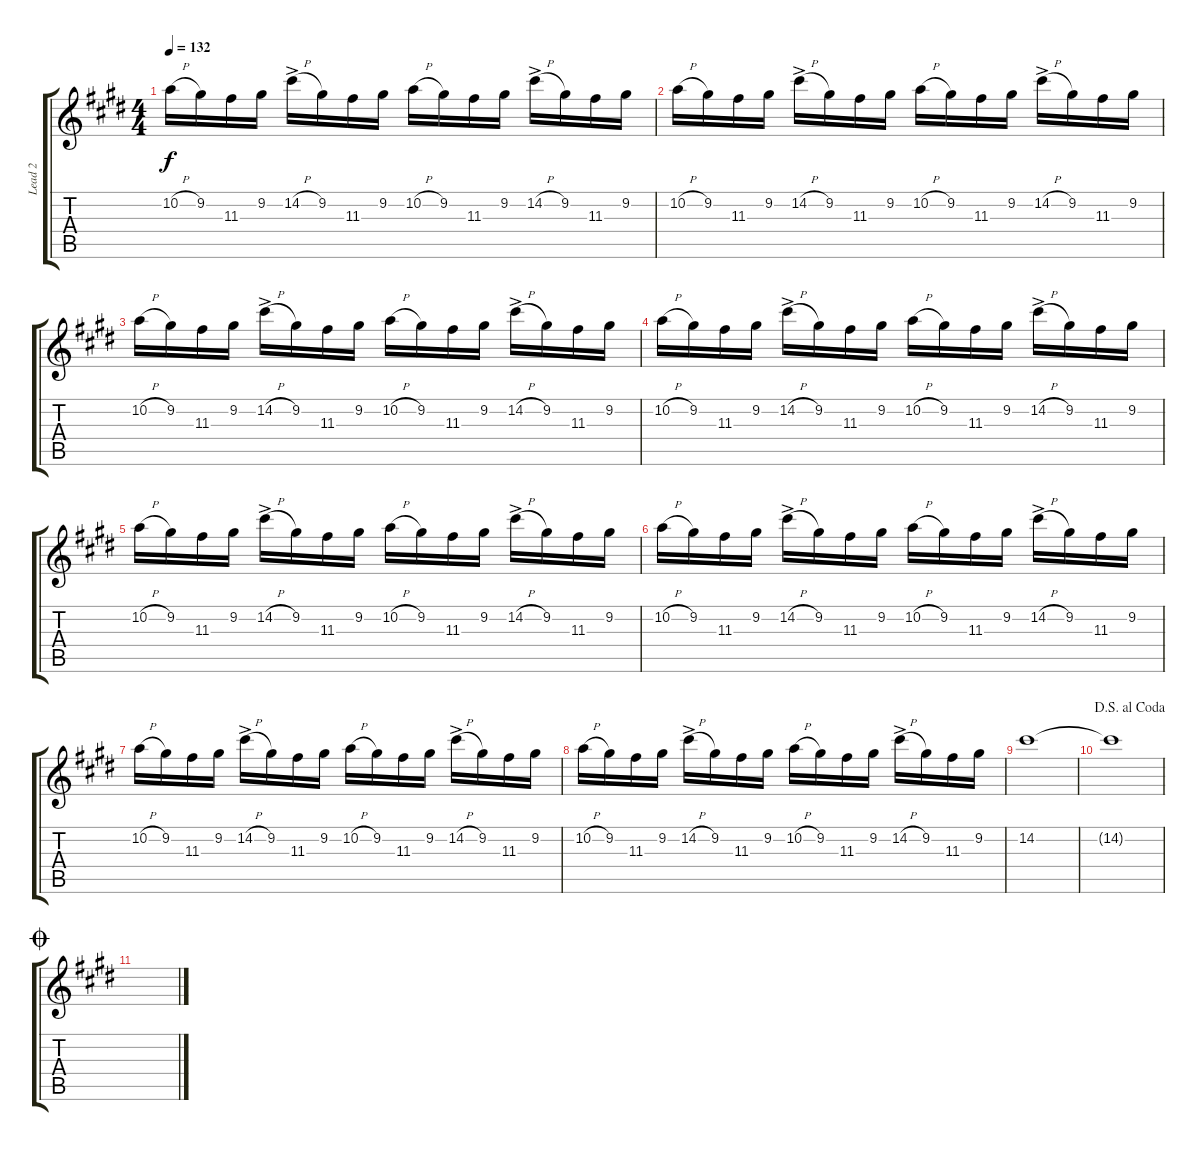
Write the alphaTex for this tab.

\track ("Lead 2" "Lead 2") {instrument overdrivenguitar}
\staff {score tabs}
\tuning (E4 B3 G3 D3 A2 E2) {hide}
\ts (4 4)
\tempo 132
\clef g2
\ks c#minor
10.2{h}.16{dy f} 9.2.16 11.3.16 9.2.16 14.2{h ac}.16 9.2.16 11.3.16 9.2.16 10.2{h}.16 9.2.16 11.3.16 9.2.16 14.2{h ac}.16 9.2.16 11.3.16 9.2.16 |
10.2{h}.16 9.2.16 11.3.16 9.2.16 14.2{h ac}.16 9.2.16 11.3.16 9.2.16 10.2{h}.16 9.2.16 11.3.16 9.2.16 14.2{h ac}.16 9.2.16 11.3.16 9.2.16 |
10.2{h}.16 9.2.16 11.3.16 9.2.16 14.2{h ac}.16 9.2.16 11.3.16 9.2.16 10.2{h}.16 9.2.16 11.3.16 9.2.16 14.2{h ac}.16 9.2.16 11.3.16 9.2.16 |
10.2{h}.16 9.2.16 11.3.16 9.2.16 14.2{h ac}.16 9.2.16 11.3.16 9.2.16 10.2{h}.16 9.2.16 11.3.16 9.2.16 14.2{h ac}.16 9.2.16 11.3.16 9.2.16 |
10.2{h}.16 9.2.16 11.3.16 9.2.16 14.2{h ac}.16 9.2.16 11.3.16 9.2.16 10.2{h}.16 9.2.16 11.3.16 9.2.16 14.2{h ac}.16 9.2.16 11.3.16 9.2.16 |
10.2{h}.16 9.2.16 11.3.16 9.2.16 14.2{h ac}.16 9.2.16 11.3.16 9.2.16 10.2{h}.16 9.2.16 11.3.16 9.2.16 14.2{h ac}.16 9.2.16 11.3.16 9.2.16 |
10.2{h}.16 9.2.16 11.3.16 9.2.16 14.2{h ac}.16 9.2.16 11.3.16 9.2.16 10.2{h}.16 9.2.16 11.3.16 9.2.16 14.2{h ac}.16 9.2.16 11.3.16 9.2.16 |
10.2{h}.16 9.2.16 11.3.16 9.2.16 14.2{h ac}.16 9.2.16 11.3.16 9.2.16 10.2{h}.16 9.2.16 11.3.16 9.2.16 14.2{h ac}.16 9.2.16 11.3.16 9.2.16 |
14.2.1 |
\jump dalsegnoalcoda
14.2{t}.1 |
\jump coda
